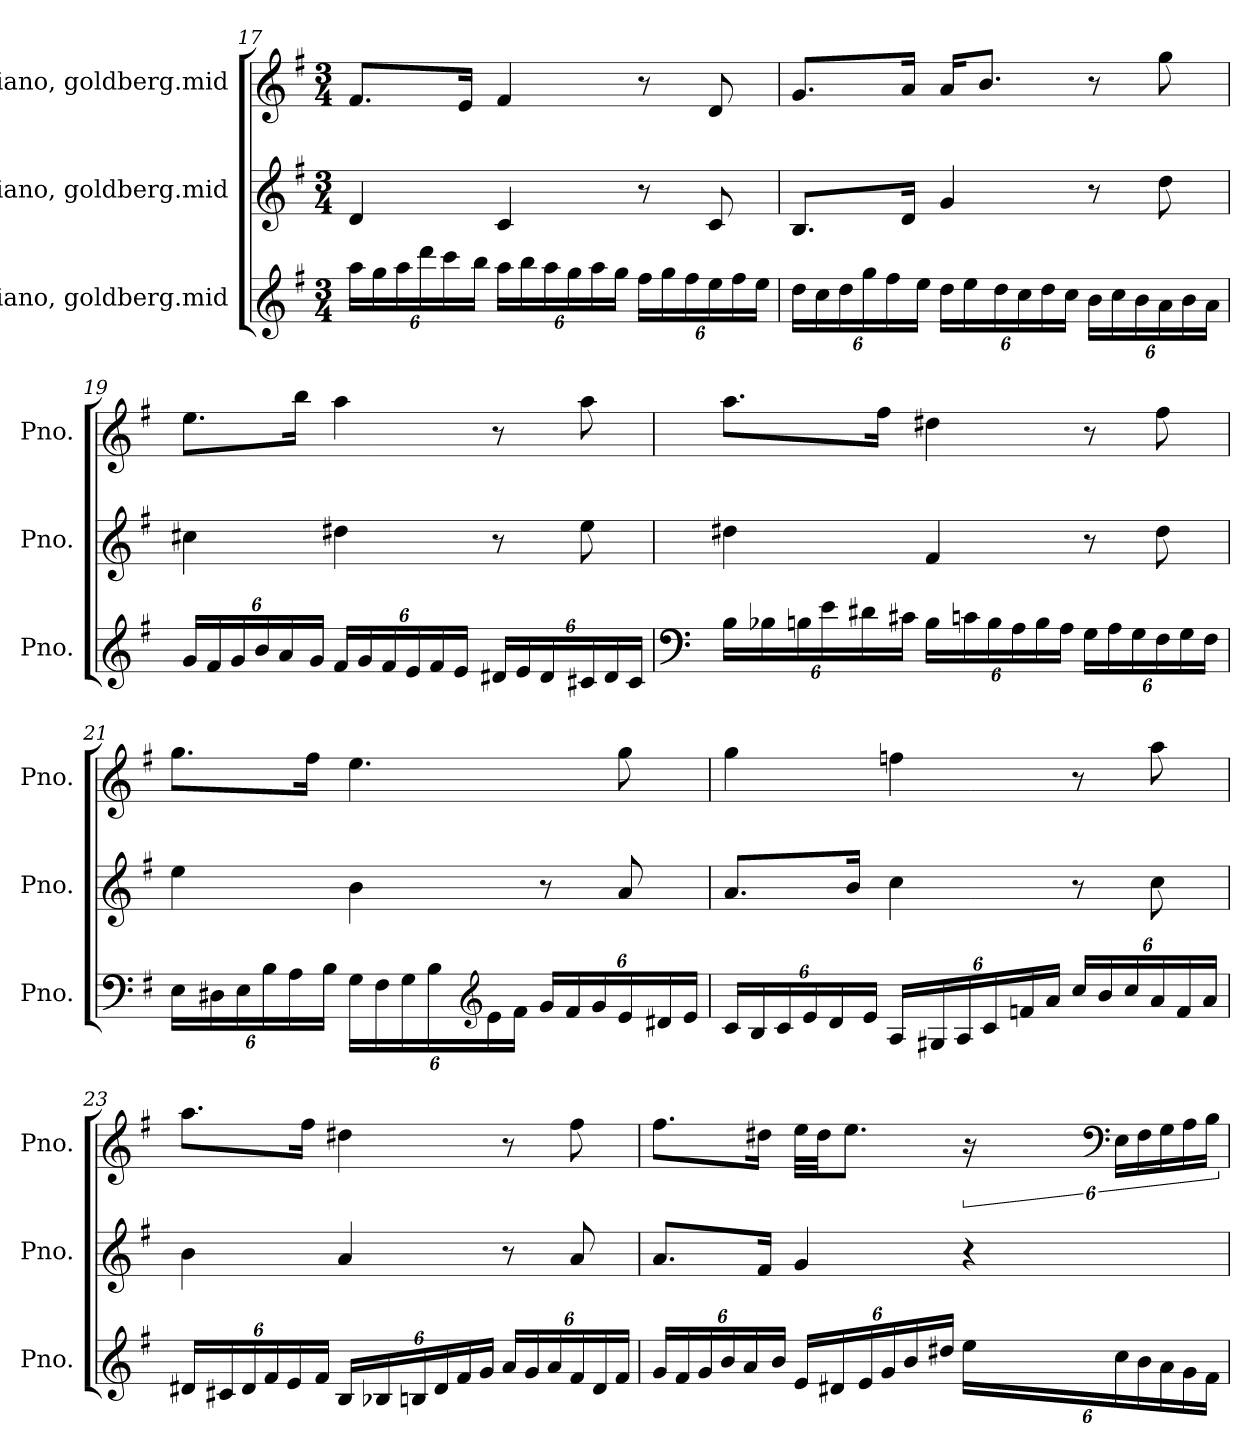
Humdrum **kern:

**kern	**kern	**kern
*part3	*part2	*part1
*staff3	*staff2	*staff1
*I"Piano, goldberg.mid	*I"Piano, goldberg.mid	*I"Piano, goldberg.mid
*I'Pno.	*I'Pno.	*I'Pno.
*clefG2	*clefG2	*clefG2
*k[f#]	*k[f#]	*k[f#]
*M3/4	*M3/4	*M3/4
*Xbrackettup	*	*
=17	=17	=17
24aa\LL	4d/	8.f#/L
24gg\	.	.
24aa\	.	.
24ddd\	.	.
24ccc\	.	.
.	.	16e/Jk
24bb\JJ	.	.
24aa\LL	4c/	4f#/
24bb\	.	.
24aa\	.	.
24gg\	.	.
24aa\	.	.
24gg\JJ	.	.
24ff#\LL	8r	8r
24gg\	.	.
24ff#\	.	.
24ee\	8c/	8d/
24ff#\	.	.
24ee\JJ	.	.
!!LO:LB:g=z
=18	=18	=18
24dd\LL	8.B/L	8.g/L
24cc\	.	.
24dd\	.	.
24gg\	.	.
24ff#\	.	.
.	16d/Jk	16a/Jk
24ee\JJ	.	.
24dd\LL	4g/	16a/KL
24ee\	.	.
.	.	8.b/J
24dd\	.	.
24cc\	.	.
24dd\	.	.
24cc\JJ	.	.
24b\LL	8r	8r
24cc\	.	.
24b\	.	.
24a\	8dd\	8gg\
24b\	.	.
24a\JJ	.	.
=19	=19	=19
24g/LL	4cc#X\	8.ee\L
24f#/	.	.
24g/	.	.
24b/	.	.
24a/	.	.
.	.	16bb\Jk
24g/JJ	.	.
24f#/LL	4dd#X\	4aa\
24g/	.	.
24f#/	.	.
24e/	.	.
24f#/	.	.
24e/JJ	.	.
24d#X/LL	8r	8r
24e/	.	.
24d#/	.	.
24c#X/	8ee\	8aa\
24d#/	.	.
24c#/JJ	.	.
!!LO:LB:g=z
=20	=20	=20
*clefF4	*	*
24B\LL	4dd#X\	8.aa\L
24B-X\	.	.
24Bn\	.	.
24e\	.	.
24d#X\	.	.
.	.	16ff#\Jk
24c#X\JJ	.	.
24B\LL	4f#/	4dd#X\
24cn\	.	.
24B\	.	.
24A\	.	.
24B\	.	.
24A\JJ	.	.
24G\LL	8r	8r
24A\	.	.
24G\	.	.
24F#\	8dd#\	8ff#\
24G\	.	.
24F#\JJ	.	.
=21	=21	=21
24E\LL	4ee\	8.gg\L
24D#X\	.	.
24E\	.	.
24B\	.	.
24A\	.	.
.	.	16ff#\Jk
24B\JJ	.	.
24G\LL	4b\	4.ee\
24F#\	.	.
24G\	.	.
24B\	.	.
*clefG2	*	*
24e\	.	.
24f#\JJ	.	.
24g/LL	8r	.
24f#/	.	.
24g/	.	.
24e/	8a/	8gg\
24d#X/	.	.
24e/JJ	.	.
!!LO:LB:g=z
=22	=22	=22
24c/LL	8.a/L	4gg\
24B/	.	.
24c/	.	.
24e/	.	.
24d/	.	.
.	16b/Jk	.
24e/JJ	.	.
24A/LL	4cc\	4ffn\
24G#X/	.	.
24A/	.	.
24c/	.	.
24fn/	.	.
24a/JJ	.	.
24cc/LL	8r	8r
24b/	.	.
24cc/	.	.
24a/	8cc\	8aa\
24f/	.	.
24a/JJ	.	.
=23	=23	=23
24d#X/LL	4b\	8.aa\L
24c#X/	.	.
24d#/	.	.
24f#/	.	.
24e/	.	.
.	.	16ff#\Jk
24f#/JJ	.	.
24B/LL	4a/	4dd#X\
24B-X/	.	.
24Bn/	.	.
24d#/	.	.
24f#/	.	.
24g/JJ	.	.
24a/LL	8r	8r
24g/	.	.
24a/	.	.
24f#/	8a/	8ff#\
24d#/	.	.
24f#/JJ	.	.
!!LO:PB:g=z
=24	=24	=24
24g/LL	8.a/L	8.ff#\L
24f#/	.	.
24g/	.	.
24b/	.	.
24a/	.	.
.	16f#/Jk	16dd#X\Jk
24b/JJ	.	.
24e/LL	4g/	32ee\LLL
.	.	32dd#\JJ
24d#X/	.	.
.	.	8.ee\J
24e/	.	.
24g/	.	.
24b/	.	.
24dd#X/JJ	.	.
24ee\LL	4r	24r
*	*	*clefF4
24cc\	.	24E\LL
24b\	.	24F#\
*	*	*Xbrackettup
24a\	.	24G\
24g\	.	24A\
24f#\JJ	.	24B\JJ
=	=	=
*-	*-	*-
